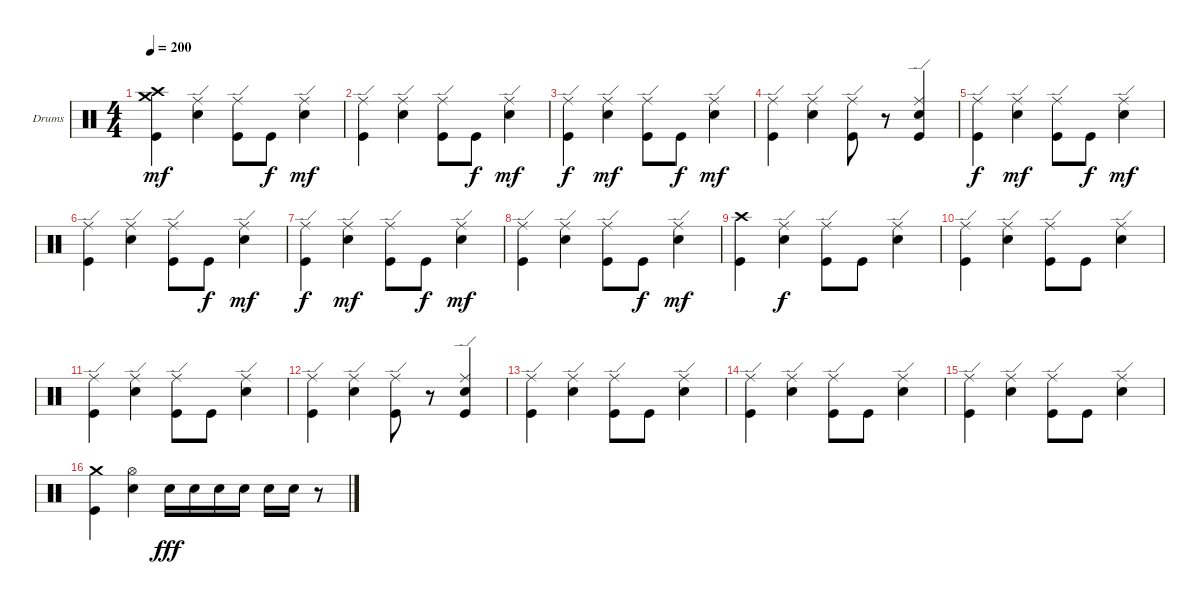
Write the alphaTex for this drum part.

\bracketExtendMode groupsimilarinstruments
\firstSystemTrackNameOrientation horizontal
\otherSystemsTrackNameOrientation horizontal
\track ("Drumkit" "Drums") {instrument percussion}
\staff {score}
\articulation defaults
\ts (4 4)
\tempo 200
\clef neutral
\ks c
("Crash medium (hit)" "Crash high (hit)" "Kick (hit)").4{dy mf} ("Ride (edge)" "Snare (hit) 2").4 ("Ride (edge)" "Kick (hit)").8 "Kick (hit)".8{dy f} ("Ride (edge)" "Snare (hit) 2").4{dy mf} |
("Ride (edge)" "Kick (hit)").4 ("Ride (edge)" "Snare (hit) 2").4 ("Ride (edge)" "Kick (hit)").8 "Kick (hit)".8{dy f} ("Ride (edge)" "Snare (hit) 2").4{dy mf} |
("Ride (edge)" "Kick (hit)").4{dy f} ("Ride (edge)" "Snare (hit) 2").4{dy mf} ("Ride (edge)" "Kick (hit)").8 "Kick (hit)".8{dy f} ("Ride (edge)" "Snare (hit) 2").4{dy mf} |
("Ride (edge)" "Kick (hit)").4 ("Ride (edge)" "Snare (hit) 2").4 ("Ride (edge)" "Kick (hit)").8 r.8 ("Ride (edge)" "Snare (hit) 2" "Kick (hit)").4 |
("Ride (edge)" "Kick (hit)").4{dy f} ("Ride (edge)" "Snare (hit) 2").4{dy mf} ("Ride (edge)" "Kick (hit)").8 "Kick (hit)".8{dy f} ("Ride (edge)" "Snare (hit) 2").4{dy mf} |
("Ride (edge)" "Kick (hit)").4 ("Ride (edge)" "Snare (hit) 2").4 ("Ride (edge)" "Kick (hit)").8 "Kick (hit)".8{dy f} ("Ride (edge)" "Snare (hit) 2").4{dy mf} |
("Ride (edge)" "Kick (hit)").4{dy f} ("Ride (edge)" "Snare (hit) 2").4{dy mf} ("Ride (edge)" "Kick (hit)").8 "Kick (hit)".8{dy f} ("Ride (edge)" "Snare (hit) 2").4{dy mf} |
("Ride (edge)" "Kick (hit)").4 ("Ride (edge)" "Snare (hit) 2").4 ("Ride (edge)" "Kick (hit)").8 "Kick (hit)".8{dy f} ("Ride (edge)" "Snare (hit) 2").4{dy mf} |
("Crash high (hit)" "Kick (hit)").4 ("Ride (edge)" "Snare (hit) 2").4{dy f} ("Ride (edge)" "Kick (hit)").8 "Kick (hit)".8 ("Ride (edge)" "Snare (hit) 2").4 |
("Ride (edge)" "Kick (hit)").4 ("Ride (edge)" "Snare (hit) 2").4 ("Ride (edge)" "Kick (hit)").8 "Kick (hit)".8 ("Ride (edge)" "Snare (hit) 2").4 |
("Ride (edge)" "Kick (hit)").4 ("Ride (edge)" "Snare (hit) 2").4 ("Ride (edge)" "Kick (hit)").8 "Kick (hit)".8 ("Ride (edge)" "Snare (hit) 2").4 |
("Ride (edge)" "Kick (hit)").4 ("Ride (edge)" "Snare (hit) 2").4 ("Ride (edge)" "Kick (hit)").8 r.8 ("Ride (edge)" "Snare (hit) 2" "Kick (hit)").4 |
("Ride (edge)" "Kick (hit)").4 ("Ride (edge)" "Snare (hit) 2").4 ("Ride (edge)" "Kick (hit)").8 "Kick (hit)".8 ("Ride (edge)" "Snare (hit) 2").4 |
("Ride (edge)" "Kick (hit)").4 ("Ride (edge)" "Snare (hit) 2").4 ("Ride (edge)" "Kick (hit)").8 "Kick (hit)".8 ("Ride (edge)" "Snare (hit) 2").4 |
("Ride (edge)" "Kick (hit)").4 ("Ride (edge)" "Snare (hit) 2").4 ("Ride (edge)" "Kick (hit)").8 "Kick (hit)".8 ("Ride (edge)" "Snare (hit) 2").4 |
("Crash medium (hit)" "Kick (hit)").4 ("Hi-Hat (open)" "Snare (hit) 2").4 "Snare (hit) 2".16{dy fff} "Snare (hit) 2".16 "Snare (hit) 2".16 "Snare (hit) 2".16 "Snare (hit) 2".16 "Snare (hit) 2".16 r.8
